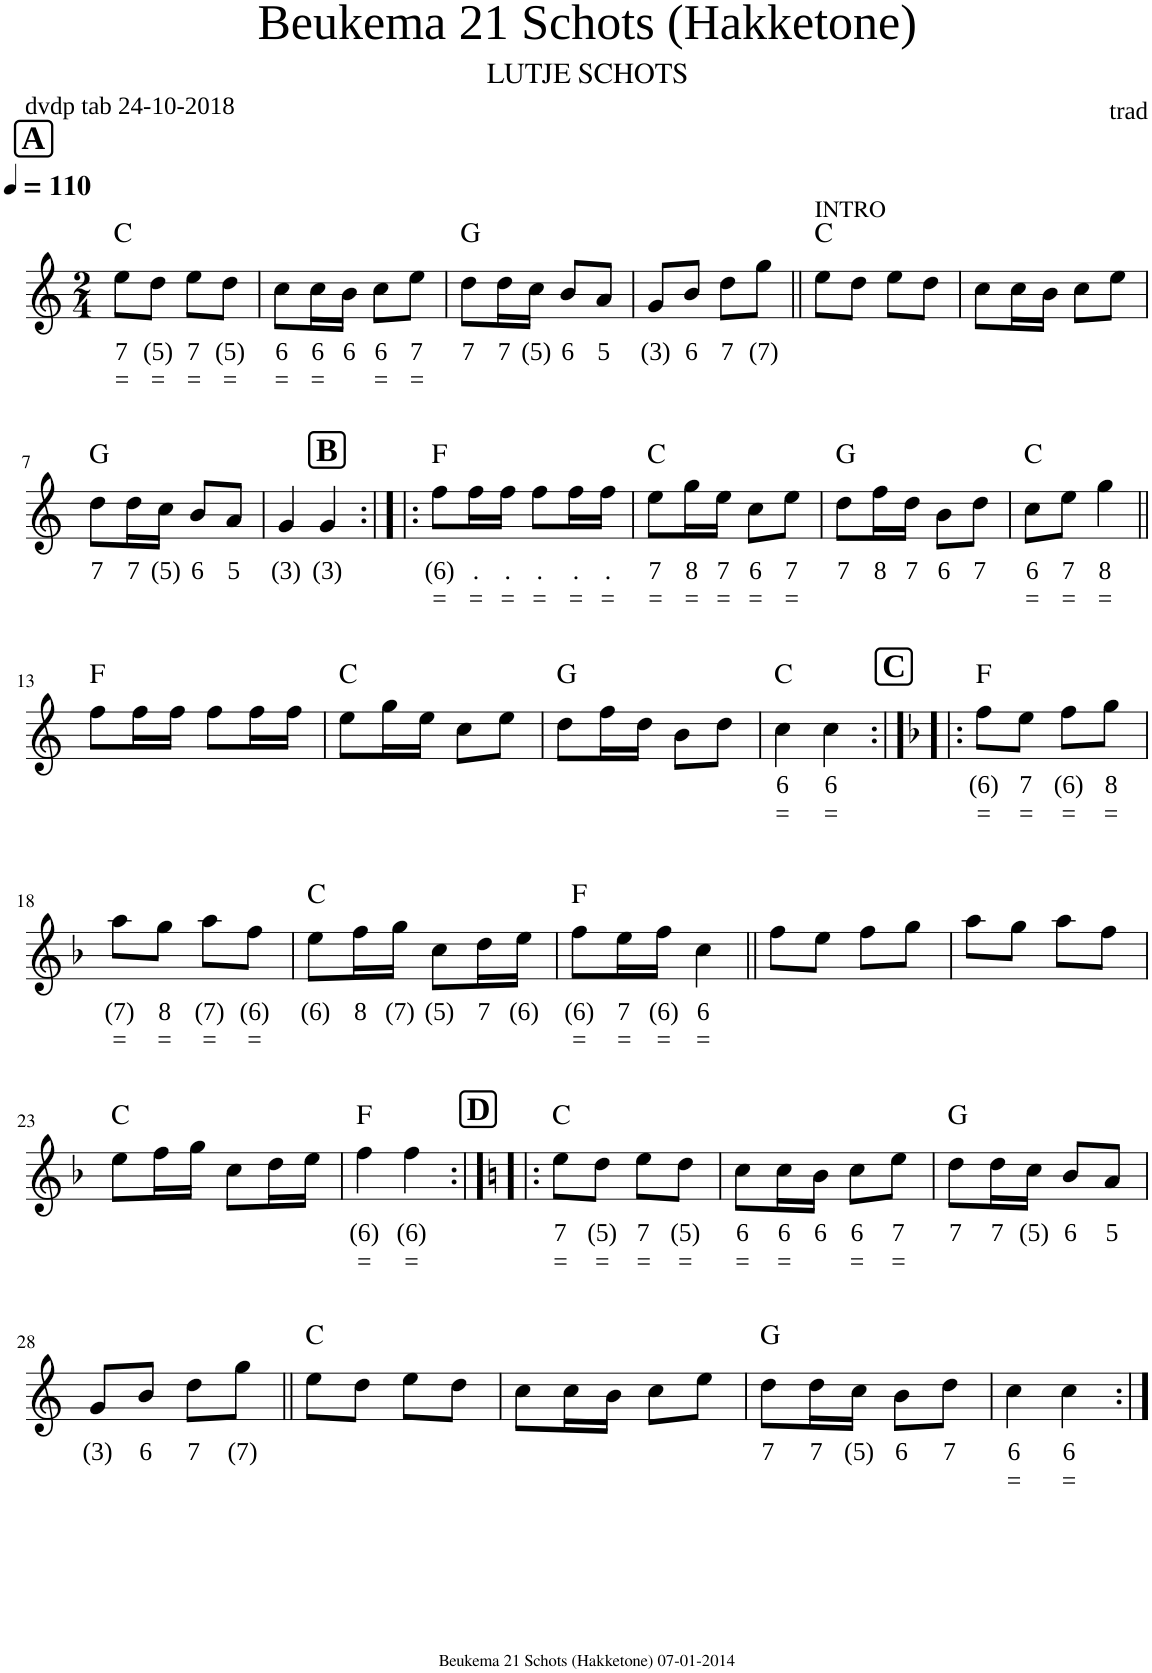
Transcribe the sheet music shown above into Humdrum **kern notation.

**kern	**text	**text	**kern	**text	**text	**harte
*part2	*part2	*part2	*part1	*part1	*part1	*part1
*staff2	*staff2	*staff2	*staff1	*staff1	*staff1	*
*I"Voice	*	*	*I"Voice	*	*	*
*stria5	*	*	*	*	*	*
*clefG2	*	*	*clefG2	*	*	*
*k[]	*	*	*k[]	*	*	*
*M2/4	*	*	*M2/4	*	*	*
*MM110	*	*	*MM110	*	*	*
!!LO:REH:place=s1:a:B:cj:fs=14:t=A
=1	=1	=1	=1	=1	=1	=1
!	!	!	!	!LO:LY:b	!LO:LY:b	!
8cc\L	6	=	8ee\L	7	=	C:maj
!	!	!	!	!LO:LY:b	!LO:LY:b	!
8b\J	6	.	8dd\J	(5)	=	.
!	!	!	!	!LO:LY:b	!LO:LY:b	!
8cc/L	6	=	8ee\L	7	=	.
!	!	!	!	!LO:LY:b	!LO:LY:b	!
8g/J	5	=	8dd\J	(5)	=	.
=2	=2	=2	=2	=2	=2	=2
!	!	!	!	!LO:LY:b	!LO:LY:b	!
8e/L	4	=	8cc\L	6	=	.
!	!	!	!	!LO:LY:b	!LO:LY:b	!
8g/J	5	=	16cc\L	6	=	.
!	!	!	!	!LO:LY:b	!	!
.	.	.	16b\JJ	6	.	.
!	!	!	!	!LO:LY:b	!LO:LY:b	!
8e/L	4	=	8cc\L	6	=	.
!	!	!	!	!LO:LY:b	!LO:LY:b	!
8g/J	5	=	8ee\J	7	=	.
=3	=3	=3	=3	=3	=3	=3
!	!	!	!	!LO:LY:b	!	!
8d/L	3	.	8dd\L	7	.	G:maj
!	!	!	!	!LO:LY:b	!	!
8g/J	(3)	.	16dd\L	7	.	.
!	!	!	!	!LO:LY:b	!	!
.	.	.	16cc\JJ	(5)	.	.
!	!	!	!	!LO:LY:b	!	!
8d/L	3	.	8b/L	6	.	.
!	!	!	!	!LO:LY:b	!	!
8g/J	(3)	.	8a/J	5	.	.
=4	=4	=4	=4	=4	=4	=4
!	!	!	!	!LO:LY:b	!	!
8d/L	.	.	8g/L	(3)	.	.
!	!	!	!	!LO:LY:b	!	!
8g/J	.	.	8b/J	6	.	.
!	!	!	!	!LO:LY:b	!	!
8d/L	.	.	8dd\L	7	.	.
!	!	!	!	!LO:LY:b	!	!
8g/J	.	.	8gg\J	(7)	.	.
=5||	=5||	=5||	=5||	=5||	=5||	=5||
!	!	!	!LO:TX:a:t=INTRO	!	!	!
8cc\L	.	.	8ee\L	.	.	C:maj
8b\J	.	.	8dd\J	.	.	.
8cc/L	.	.	8ee\L	.	.	.
8g/J	.	.	8dd\J	.	.	.
=6	=6	=6	=6	=6	=6	=6
8e/L	.	.	8cc\L	.	.	.
8g/J	.	.	16cc\L	.	.	.
.	.	.	16b\JJ	.	.	.
8e/L	.	.	8cc\L	.	.	.
8g/J	.	.	8ee\J	.	.	.
!!LO:LB:g=z
=7	=7	=7	=7	=7	=7	=7
!	!	!	!	!LO:LY:b	!	!
8d/L	.	.	8dd\L	7	.	G:maj
!	!	!	!	!LO:LY:b	!	!
8g/J	.	.	16dd\L	7	.	.
!	!	!	!	!LO:LY:b	!	!
.	.	.	16cc\JJ	(5)	.	.
!	!	!	!	!LO:LY:b	!	!
8d/L	.	.	8b/L	6	.	.
!	!	!	!	!LO:LY:b	!	!
8g/J	.	.	8a/J	5	.	.
=8	=8	=8	=8	=8	=8	=8
!	!	!	!	!LO:LY:b	!	!
4b	6	.	4g/	(3)	.	.
!	!	!	!	!LO:LY:b	!	!
4b	6	.	4g/	(3)	.	.
!!LO:REH:place=s1:a:B:cj:fs=14:t=B
=9:|!|:	=9:|!|:	=9:|!|:	=9:|!|:	=9:|!|:	=9:|!|:	=9:|!|:
!	!	!	!	!LO:LY:b	!LO:LY:b	!
8dd\L	(5)	=	8ff\L	(6)	=	F:maj
!	!	!	!	!LO:LY:b	!LO:LY:b	!
16dd\L	.	=	16ff\L	.	=	.
!	!	!	!	!LO:LY:b	!LO:LY:b	!
16dd\JJ	.	=	16ff\JJ	.	=	.
!	!	!	!	!LO:LY:b	!LO:LY:b	!
8dd\L	.	=	8ff\L	.	=	.
!	!	!	!	!LO:LY:b	!LO:LY:b	!
16dd\L	.	=	16ff\L	.	=	.
!	!	!	!	!LO:LY:b	!LO:LY:b	!
16dd\JJ	.	=	16ff\JJ	.	=	.
=10	=10	=10	=10	=10	=10	=10
!	!	!	!	!LO:LY:b	!LO:LY:b	!
8cc\L	6	=	8ee\L	7	=	C:maj
!	!	!	!	!LO:LY:b	!LO:LY:b	!
16ee\L	7	=	16gg\L	8	=	.
!	!	!	!	!LO:LY:b	!LO:LY:b	!
16cc\JJ	6	=	16ee\JJ	7	=	.
!	!	!	!	!LO:LY:b	!LO:LY:b	!
8e/L	4	=	8cc\L	6	=	.
!	!	!	!	!LO:LY:b	!LO:LY:b	!
8cc/J	6	=	8ee\J	7	=	.
=11	=11	=11	=11	=11	=11	=11
!	!	!	!	!LO:LY:b	!	!
8g/L	(3)	.	8dd\L	7	.	G:maj
!	!	!	!	!LO:LY:b	!	!
8g/J	.	.	16ff\L	8	.	.
!	!	!	!	!LO:LY:b	!	!
.	.	.	16dd\JJ	7	.	.
!	!	!	!	!LO:LY:b	!	!
8g/L	.	.	8b\L	6	.	.
!	!	!	!	!LO:LY:b	!	!
8g/J	.	.	8dd\J	7	.	.
=12	=12	=12	=12	=12	=12	=12
!	!	!	!	!LO:LY:b	!LO:LY:b	!
8e/L	4	=	8cc\L	6	=	C:maj
!	!	!	!	!LO:LY:b	!LO:LY:b	!
8cc/J	6	=	8ee\J	7	=	.
!	!	!	!	!LO:LY:b	!LO:LY:b	!
4ee	7	=	4gg\	8	=	.
!!LO:LB:g=z
=13||	=13||	=13||	=13||	=13||	=13||	=13||
8dd\L	.	.	8ff\L	.	.	F:maj
16dd\L	.	.	16ff\L	.	.	.
16dd\JJ	.	.	16ff\JJ	.	.	.
8dd\L	.	.	8ff\L	.	.	.
16dd\L	.	.	16ff\L	.	.	.
16dd\JJ	.	.	16ff\JJ	.	.	.
=14	=14	=14	=14	=14	=14	=14
8cc\L	.	.	8ee\L	.	.	C:maj
16ee\L	.	.	16gg\L	.	.	.
16cc\JJ	.	.	16ee\JJ	.	.	.
8e/L	.	.	8cc\L	.	.	.
8cc/J	.	.	8ee\J	.	.	.
=15	=15	=15	=15	=15	=15	=15
8g/L	.	.	8dd\L	.	.	G:maj
8g/J	.	.	16ff\L	.	.	.
.	.	.	16dd\JJ	.	.	.
8g/L	.	.	8b\L	.	.	.
8g/J	.	.	8dd\J	.	.	.
=16	=16	=16	=16	=16	=16	=16
!	!	!	!	!LO:LY:b	!LO:LY:b	!
4e	4	=	4cc\	6	=	C:maj
!	!	!	!	!LO:LY:b	!LO:LY:b	!
4e	4	=	4cc\	6	=	.
!!LO:REH:place=s1:a:B:cj:fs=14:t=C
=17:|!|:	=17:|!|:	=17:|!|:	=17:|!|:	=17:|!|:	=17:|!|:	=17:|!|:
*k[b-]	*	*	*k[b-]	*	*	*
!	!	!	!	!LO:LY:b	!LO:LY:b	!
8a\L	(4)	=	8ff\L	(6)	=	F:maj
!	!	!	!	!LO:LY:b	!LO:LY:b	!
8cc\J	6	=	8ee\J	7	=	.
!	!	!	!	!LO:LY:b	!LO:LY:b	!
8a\L	(4)	=	8ff\L	(6)	=	.
!	!	!	!	!LO:LY:b	!LO:LY:b	!
8cc\J	6	=	8gg\J	8	=	.
!!LO:LB:g=z
=18	=18	=18	=18	=18	=18	=18
!	!	!	!	!LO:LY:b	!LO:LY:b	!
8ff\L	(6)	=	8aa\L	(7)	=	.
!	!	!	!	!LO:LY:b	!LO:LY:b	!
8ee\J	7	=	8gg\J	8	=	.
!	!	!	!	!LO:LY:b	!LO:LY:b	!
8ff\L	(6)	=	8aa\L	(7)	=	.
!	!	!	!	!LO:LY:b	!LO:LY:b	!
8cc\J	6	=	8ff\J	(6)	=	.
=19	=19	=19	=19	=19	=19	=19
!	!	!	!	!LO:LY:b	!	!
4b-	(4)	.	8ee\L	(6)	.	C:maj
!	!	!	!	!LO:LY:b	!	!
.	.	.	16ff\L	8	.	.
!	!	!	!	!LO:LY:b	!	!
.	.	.	16gg\JJ	(7)	.	.
!	!	!	!	!LO:LY:b	!	!
4cc	(5)	.	8cc\L	(5)	.	.
!	!	!	!	!LO:LY:b	!	!
.	.	.	16dd\L	7	.	.
!	!	!	!	!LO:LY:b	!	!
.	.	.	16ee\JJ	(6)	.	.
=20	=20	=20	=20	=20	=20	=20
!	!	!	!	!LO:LY:b	!LO:LY:b	!
4a	(4)	=	8ff\L	(6)	=	F:maj
!	!	!	!	!LO:LY:b	!LO:LY:b	!
.	.	.	16ee\L	7	=	.
!	!	!	!	!LO:LY:b	!LO:LY:b	!
.	.	.	16ff\JJ	(6)	=	.
!	!	!	!	!LO:LY:b	!LO:LY:b	!
4a	(4)	=	4cc\	6	=	.
=21||	=21||	=21||	=21||	=21||	=21||	=21||
8a\L	.	.	8ff\L	.	.	.
8cc\J	.	.	8ee\J	.	.	.
8a\L	.	.	8ff\L	.	.	.
8cc\J	.	.	8gg\J	.	.	.
=22	=22	=22	=22	=22	=22	=22
8ff\L	.	.	8aa\L	.	.	.
8ee\J	.	.	8gg\J	.	.	.
8ff\L	.	.	8aa\L	.	.	.
8cc\J	.	.	8ff\J	.	.	.
!!LO:LB:g=z
=23	=23	=23	=23	=23	=23	=23
4b-	.	.	8ee\L	.	.	C:maj
.	.	.	16ff\L	.	.	.
.	.	.	16gg\JJ	.	.	.
4cc	.	.	8cc\L	.	.	.
.	.	.	16dd\L	.	.	.
.	.	.	16ee\JJ	.	.	.
=24	=24	=24	=24	=24	=24	=24
!	!	!	!	!LO:LY:b	!LO:LY:b	!
4a	(4)	=	4ff\	(6)	=	F:maj
!	!	!	!	!LO:LY:b	!LO:LY:b	!
4a	(4)	=	4ff\	(6)	=	.
!!LO:REH:place=s1:a:B:cj:fs=14:t=D
=25:|!|:	=25:|!|:	=25:|!|:	=25:|!|:	=25:|!|:	=25:|!|:	=25:|!|:
*k[]	*	*	*k[]	*	*	*
!	!	!	!	!LO:LY:b	!LO:LY:b	!
8cc\L	6	=	8ee\L	7	=	C:maj
!	!	!	!	!LO:LY:b	!LO:LY:b	!
8b\J	6	.	8dd\J	(5)	=	.
!	!	!	!	!LO:LY:b	!LO:LY:b	!
8cc/L	6	=	8ee\L	7	=	.
!	!	!	!	!LO:LY:b	!LO:LY:b	!
8g/J	5	=	8dd\J	(5)	=	.
=26	=26	=26	=26	=26	=26	=26
!	!	!	!	!LO:LY:b	!LO:LY:b	!
8e/L	4	=	8cc\L	6	=	.
!	!	!	!	!LO:LY:b	!LO:LY:b	!
8g/J	5	=	16cc\L	6	=	.
!	!	!	!	!LO:LY:b	!	!
.	.	.	16b\JJ	6	.	.
!	!	!	!	!LO:LY:b	!LO:LY:b	!
8e/L	4	=	8cc\L	6	=	.
!	!	!	!	!LO:LY:b	!LO:LY:b	!
8g/J	5	=	8ee\J	7	=	.
=27	=27	=27	=27	=27	=27	=27
!	!	!	!	!LO:LY:b	!	!
8d/L	3	.	8dd\L	7	.	G:maj
!	!	!	!	!LO:LY:b	!	!
8g/J	(3)	.	16dd\L	7	.	.
!	!	!	!	!LO:LY:b	!	!
.	.	.	16cc\JJ	(5)	.	.
!	!	!	!	!LO:LY:b	!	!
8d/L	3	.	8b/L	6	.	.
!	!	!	!	!LO:LY:b	!	!
8g/J	(3)	.	8a/J	5	.	.
!!LO:LB:g=z
=28	=28	=28	=28	=28	=28	=28
!	!	!	!	!LO:LY:b	!	!
8d/L	.	.	8g/L	(3)	.	.
!	!	!	!	!LO:LY:b	!	!
8g/J	.	.	8b/J	6	.	.
!	!	!	!	!LO:LY:b	!	!
8d/L	.	.	8dd\L	7	.	.
!	!	!	!	!LO:LY:b	!	!
8g/J	.	.	8gg\J	(7)	.	.
=29||	=29||	=29||	=29||	=29||	=29||	=29||
8cc\L	.	.	8ee\L	.	.	C:maj
8b\J	.	.	8dd\J	.	.	.
8cc/L	.	.	8ee\L	.	.	.
8g/J	.	.	8dd\J	.	.	.
=30	=30	=30	=30	=30	=30	=30
8e/L	.	.	8cc\L	.	.	.
8g/J	.	.	16cc\L	.	.	.
.	.	.	16b\JJ	.	.	.
8e/L	.	.	8cc\L	.	.	.
8g/J	.	.	8ee\J	.	.	.
=31	=31	=31	=31	=31	=31	=31
!	!	!	!	!LO:LY:b	!	!
8d/L	.	.	8dd\L	7	.	G:maj
!	!	!	!	!LO:LY:b	!	!
8g/J	.	.	16dd\L	7	.	.
!	!	!	!	!LO:LY:b	!	!
.	.	.	16cc\JJ	(5)	.	.
!	!	!	!	!LO:LY:b	!	!
8d/L	.	.	8b\L	6	.	.
!	!	!	!	!LO:LY:b	!	!
8g/J	.	.	8dd\J	7	.	.
=32	=32	=32	=32	=32	=32	=32
!	!	!	!	!LO:LY:b	!LO:LY:b	!
4e	4	=	4cc\	6	=	.
!	!	!	!	!LO:LY:b	!LO:LY:b	!
4e	4	=	4cc\	6	=	.
=:|!	=:|!	=:|!	=:|!	=:|!	=:|!	=:|!
*-	*-	*-	*-	*-	*-	*-
